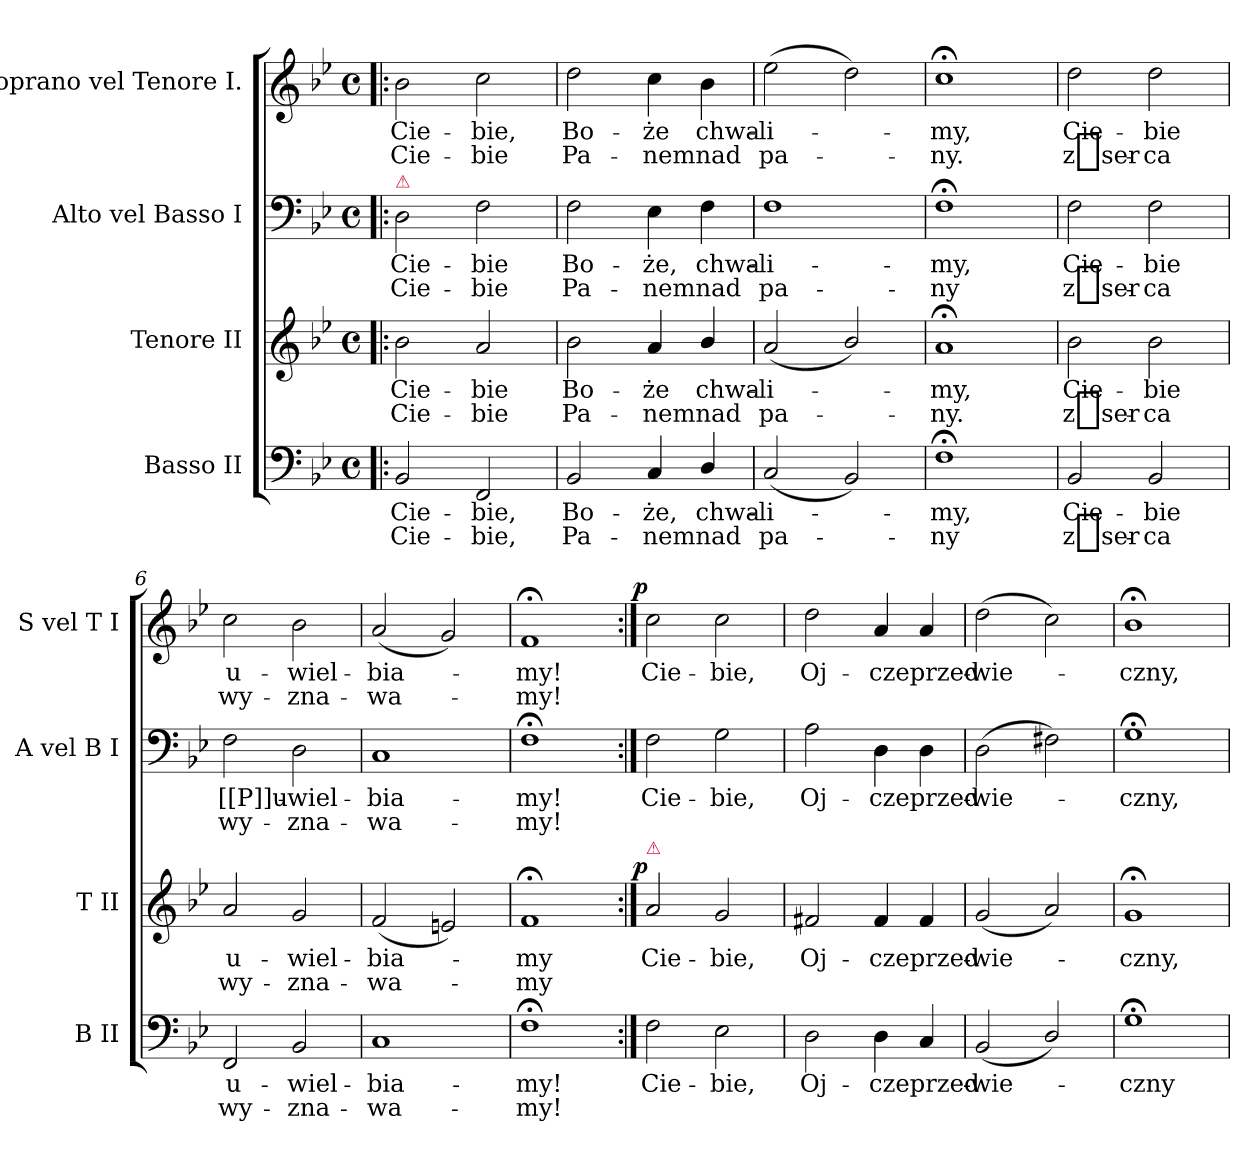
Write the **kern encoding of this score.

**kern	**text	**text	**kern	**text	**text	**dynam	**kern	**text	**text	**kern	**text	**text	**dynam
*part4	*part4	*part4	*part3	*part3	*part3	*part3	*part2	*part2	*part2	*part1	*part1	*part1	*part1
*staff4	*staff4	*staff4	*staff3	*staff3	*staff3	*staff3	*staff2	*staff2	*staff2	*staff1	*staff1	*staff1	*staff1
*I"Basso II	*	*	*I"Tenore II	*	*	*	*I"Alto vel Basso I	*	*	*I"Soprano vel Tenore I.	*	*	*
*I'B II	*	*	*I'T II	*	*	*	*I'A vel B I	*	*	*I'S vel T I	*	*	*
*clefF4	*	*	*clefG2	*	*	*	*clefF4	*	*	*clefG2	*	*	*
*	*	*	*ITrd7c12	*	*	*	*	*	*	*	*	*	*
*k[b-e-]	*	*	*k[b-e-]	*	*	*	*k[b-e-]	*	*	*k[b-e-]	*	*	*
*B-:	*	*	*B-:	*	*	*	*B-:	*	*	*B-:	*	*	*
*M4/4	*	*	*M4/4	*	*	*	*M4/4	*	*	*M4/4	*	*	*
*met(c)	*	*	*met(c)	*	*	*	*met(c)	*	*	*met(c)	*	*	*
=1!|:	=1!|:	=1!|:	=1!|:	=1!|:	=1!|:	=1!|:	=1!|:	=1!|:	=1!|:	=1!|:	=1!|:	=1!|:	=1!|:
!	!	!	!	!	!	!	!LO:TX:a:color=crimson:t=⚠	!	!	!	!	!	!
2BB-/	Cie-	Cie-	2B-\	Cie-	Cie-	.	2D\	Cie-	Cie-	2b-\	Cie-	Cie-	.
2FF/	-bie,	-bie,	2A/	-bie	-bie	.	2F\	-bie	-bie	2cc\	-bie,	-bie	.
=2	=2	=2	=2	=2	=2	=2	=2	=2	=2	=2	=2	=2	=2
2BB-/	Bo-	Pa-	2B-\	Bo-	Pa-	.	2F\	Bo-	Pa-	2dd\	Bo-	Pa-	.
4C/	-że,	-nem	4A/	-że	-nem	.	4E-\	-że,	-nem	4cc\	-że	-nem	.
4D/	chwa-	nad	4B-/	chwa-	nad	.	4F\	chwa-	nad	4b-\	chwa-	nad	.
=3	=3	=3	=3	=3	=3	=3	=3	=3	=3	=3	=3	=3	=3
(2C/	-li-	pa-	(>2A/	-li-	pa-	.	1F	-li-	pa-	(2ee-\	-li-	pa-	.
2BB-/)	.	.	2B-/)	.	.	.	.	.	.	2dd\)	.	.	.
=4	=4	=4	=4	=4	=4	=4	=4	=4	=4	=4	=4	=4	=4
1F;<	-my,	-ny	1A;<	-my,	-ny.	.	1F;<	-my,	-ny	1cc;<	-my,	-ny.	.
=5	=5	=5	=5	=5	=5	=5	=5	=5	=5	=5	=5	=5	=5
2BB-/	Cie-	z_ser-	2B-\	Cie-	z_ser-	.	2F\	Cie-	z_ser-	2dd\	Cie-	z_ser-	.
2BB-/	-bie	-ca	2B-\	-bie	-ca	.	2F\	-bie	-ca	2dd\	-bie	-ca	.
=6	=6	=6	=6	=6	=6	=6	=6	=6	=6	=6	=6	=6	=6
2FF/	u-	wy-	2A/	u-	wy-	.	2F\	[[P]]u-	wy-	2cc\	u-	wy-	.
2BB-/	-wiel-	-zna-	2G/	-wiel-	-zna-	.	2D\	-wiel-	-zna-	2b-\	-wiel-	-zna-	.
=7	=7	=7	=7	=7	=7	=7	=7	=7	=7	=7	=7	=7	=7
1C	-bia-	-wa-	(>2F/	-bia-	-wa-	.	1C	-bia-	-wa-	(>2a/	-bia-	-wa-	.
.	.	.	2En/)	.	.	.	.	.	.	2g/)	.	.	.
=8	=8	=8	=8	=8	=8	=8	=8	=8	=8	=8	=8	=8	=8
1F;<	-my!	-my!	1F;<	-my	-my	.	1F;<	-my!	-my!	1f;<	-my!	-my!	.
=9:|!	=9:|!	=9:|!	=9:|!	=9:|!	=9:|!	=9:|!	=9:|!	=9:|!	=9:|!	=9:|!	=9:|!	=9:|!	=9:|!
!	!	!	!LO:TX:a:color=crimson:t=⚠	!	!	!	!	!	!	!	!	!	!
!	!	!	!	!	!	!LO:DY:a:rj	!	!	!	!	!	!	!LO:DY:a:rj
2F\	Cie-	.	2A/	Cie-	.	p	2F\	Cie-	.	2cc\	Cie-	.	p
2E-\	-bie,	.	2G/	-bie,	.	.	2G\	-bie,	.	2cc\	-bie,	.	.
=10	=10	=10	=10	=10	=10	=10	=10	=10	=10	=10	=10	=10	=10
2D\	Oj-	.	2F#X/	Oj-	.	.	2A\	Oj-	.	2dd\	Oj-	.	.
4D\	-cze	.	4F#/	-cze	.	.	4D\	-cze	.	4a/	-cze	.	.
4C/	przed-	.	4F#/	przed-	.	.	4D\	przed-	.	4a/	przed-	.	.
=11	=11	=11	=11	=11	=11	=11	=11	=11	=11	=11	=11	=11	=11
(>2BB-/	-wie-	.	(2G/	-wie-	.	.	(2D\	-wie-	.	(2dd\	-wie-	.	.
2D/)	.	.	2A/)	.	.	.	2F#X\)	.	.	2cc\)	.	.	.
=12	=12	=12	=12	=12	=12	=12	=12	=12	=12	=12	=12	=12	=12
1G;<	-czny	.	1G;<	-czny,	.	.	1G;<	-czny,	.	1b-;<	-czny,	.	.
=	=	=	=	=	=	=	=	=	=	=	=	=	=
*-	*-	*-	*-	*-	*-	*-	*-	*-	*-	*-	*-	*-	*-
